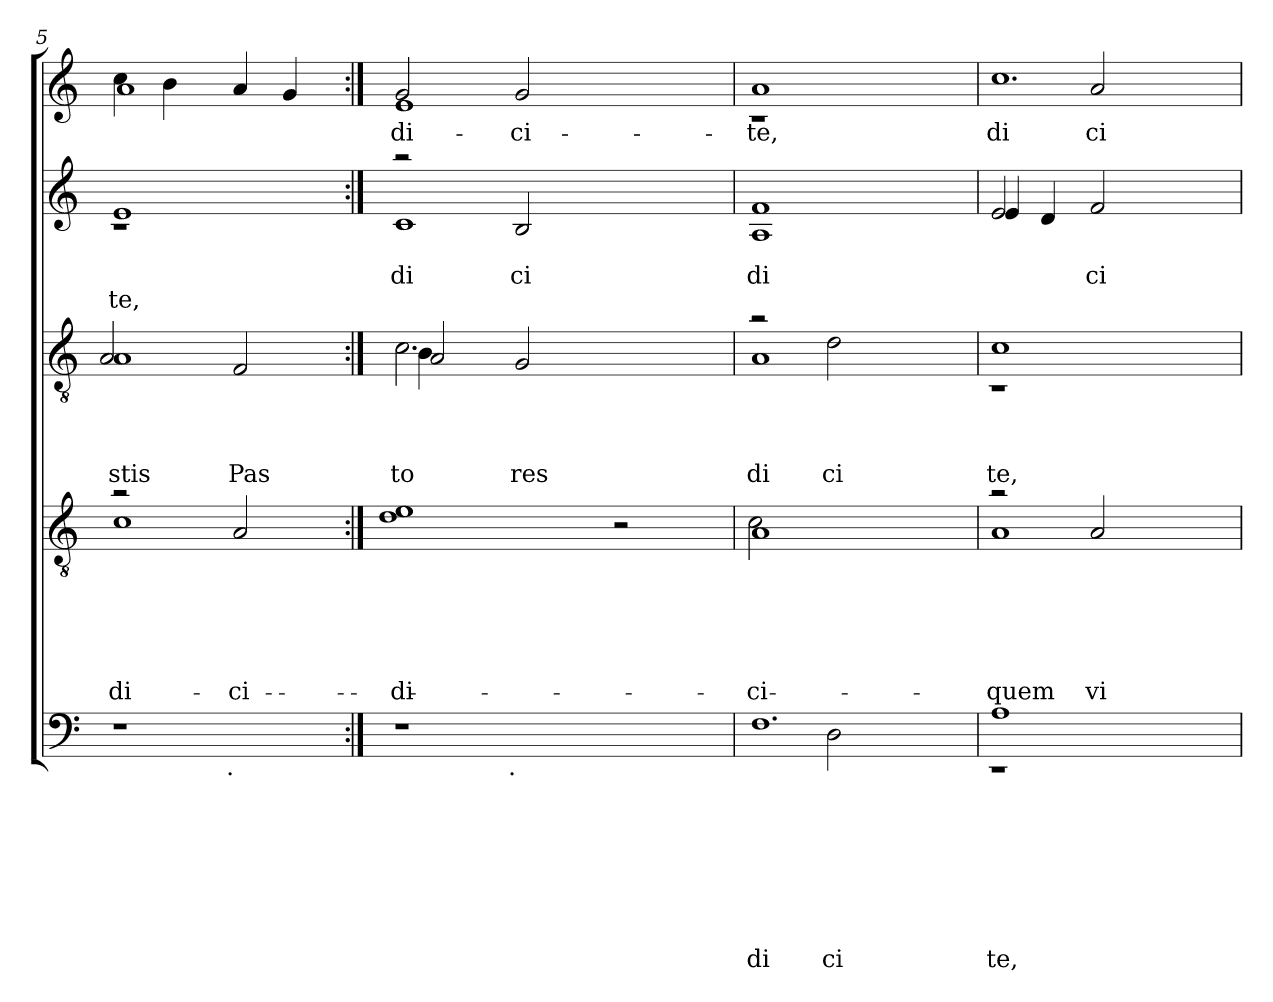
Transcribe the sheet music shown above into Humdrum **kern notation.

**kern	**text	**text	**text	**text	**text	**text	**text	**text	**kern	**text	**text	**text	**text	**text	**text	**kern	**text	**text	**text	**text	**kern	**text	**text	**text	**kern	**text
*part5	*part5	*part5	*part5	*part5	*part5	*part5	*part5	*part5	*part4	*part4	*part4	*part4	*part4	*part4	*part4	*part3	*part3	*part3	*part3	*part3	*part2	*part2	*part2	*part2	*part1	*part1
*staff5	*staff5	*staff5	*staff5	*staff5	*staff5	*staff5	*staff5	*staff5	*staff4	*staff4	*staff4	*staff4	*staff4	*staff4	*staff4	*staff3	*staff3	*staff3	*staff3	*staff3	*staff2	*staff2	*staff2	*staff2	*staff1	*staff1
*clefF4	*	*	*	*	*	*	*	*	*clefGv2	*	*	*	*	*	*	*clefGv2	*	*	*	*	*clefG2	*	*	*	*clefG2	*
*k[]	*	*	*	*	*	*	*	*	*k[]	*	*	*	*	*	*	*k[]	*	*	*	*	*k[]	*	*	*	*k[]	*
*C:	*	*	*	*	*	*	*	*	*C:	*	*	*	*	*	*	*C:	*	*	*	*	*C:	*	*	*	*C:	*
=5	=5	=5	=5	=5	=5	=5	=5	=5	=5	=5	=5	=5	=5	=5	=5	=5	=5	=5	=5	=5	=5	=5	=5	=5	=5	=5
*	*	*	*	*	*	*	*	*	*^	*	*	*	*	*	*	*	*	*	*	*	*	*	*	*	*	*
!	!	!	!	!	!	!	!	!	!	!	!	!	!	!	!	!LO:LY:b	!	!	!	!	!LO:LY:b	!	!	!	!	!	!
*	*	*	*	*	*	*	*	*	*	*	*	*	*	*	*	*	*^	*	*	*	*	*	*	*	*	*	*
!	!	!	!	!	!	!	!	!	!	!	!	!	!	!	!	!	!	!	!	!	!	!LO:LY:b	!	!	!	!LO:LY:b	!	!LO:LY:b
*^	*	*	*	*	*	*	*	*	*	*	*	*	*	*	*	*	*	*	*	*	*	*	*^	*	*	*	*^	*
1r	3ryy	.	.	.	.	.	.	.	.	2ra	1c	.	.	.	.	.	-di-	1A	2A/	.	.	.	stis	1e	1rc	.	.	-te,	4cc\	1a	.
.	.	.	.	.	.	.	.	.	.	.	.	.	.	.	.	.	.	.	.	.	.	.	.	.	.	.	.	.	4b\	.	.
.	12...ryy	.	.	.	.	.	.	.	.	.	.	.	.	.	.	.	.	.	.	.	.	.	.	.	.	.	.	.	.	.	.
!	!LO:TX:b:t=.	!	!	!	!	!	!	!	!	!	!	!	!	!	!	!	!	!	!	!	!	!	!	!	!	!	!	!	!	!	!
.	3ryy	.	.	.	.	.	.	.	.	.	.	.	.	.	.	.	.	.	.	.	.	.	.	.	.	.	.	.	.	.	.
!	!	!	!	!	!	!	!	!	!	!	!	!	!	!	!	!	!LO:LY:b	!	!	!	!	!	!LO:LY:b	!	!	!	!	!	!	!	!
.	.	.	.	.	.	.	.	.	.	2A/	.	.	.	.	.	.	ci-	.	2F/	.	.	.	Pas	.	.	.	.	.	4a/	.	.
.	.	.	.	.	.	.	.	.	.	.	.	.	.	.	.	.	.	.	.	.	.	.	.	.	.	.	.	.	4g/	.	.
.	6ryy	.	.	.	.	.	.	.	.	.	.	.	.	.	.	.	.	.	.	.	.	.	.	.	.	.	.	.	.	.	.
.	96ryy	.	.	.	.	.	.	.	.	.	.	.	.	.	.	.	.	.	.	.	.	.	.	.	.	.	.	.	.	.	.
!!LO:LB:g=z	!!
=6:|!	=6:|!	=6:|!	=6:|!	=6:|!	=6:|!	=6:|!	=6:|!	=6:|!	=6:|!	=6:|!	=6:|!	=6:|!	=6:|!	=6:|!	=6:|!	=6:|!	=6:|!	=6:|!	=6:|!	=6:|!	=6:|!	=6:|!	=6:|!	=6:|!	=6:|!	=6:|!	=6:|!	=6:|!	=6:|!	=6:|!	=6:|!
!	!	!	!	!	!	!	!	!	!	!	!	!	!	!	!	!	!LO:LY:b	!	!	!	!	!	!LO:LY:b	!	!	!	!LO:LY:b	!	!	!	!LO:LY:b
*	*	*	*	*	*	*	*	*	*	*	*	*	*	*	*	*	*	*	*^	*	*	*	*	*	*	*	*	*	*	*	*
!	!	!	!	!	!	!	!	!	!	!	!	!	!	!	!	!	!	!	!	!	!	!	!	!	!	!	!	!	!	!	!	!LO:LY:b
*	*	*	*	*	*	*	*	*	*	*v	*v	*	*	*	*	*	*	*	*	*	*	*	*	*	*	*	*	*	*	*	*	*
1r	3ryy	.	.	.	.	.	.	.	.	1d 1e	.	.	.	.	.	di	2.c\	4B\	2A/	.	.	.	to	2raa	1c	.	di	.	2g/	1e	-di-
.	.	.	.	.	.	.	.	.	.	.	.	.	.	.	.	.	.	2ryy	.	.	.	.	.	.	.	.	.	.	.	.	.
.	12...ryy	.	.	.	.	.	.	.	.	.	.	.	.	.	.	.	.	.	.	.	.	.	.	.	.	.	.	.	.	.	.
!	!LO:TX:b:t=.	!	!	!	!	!	!	!	!	!	!	!	!	!	!	!	!	!	!	!	!	!	!	!	!	!	!	!	!	!	!
.	3%2ryy	.	.	.	.	.	.	.	.	.	.	.	.	.	.	.	.	.	.	.	.	.	.	.	.	.	.	.	.	.	.
!	!	!	!	!	!	!	!	!	!	!	!	!	!	!	!	!	!	!	!	!	!	!	!LO:LY:b	!	!	!	!LO:LY:b	!	!	!	!LO:LY:b
.	.	.	.	.	.	.	.	.	.	.	.	.	.	.	.	.	.	.	2G/	.	.	.	res	2B/	.	.	ci	.	2g/	.	ci-
.	.	.	.	.	.	.	.	.	.	.	.	.	.	.	.	.	2ryy	2.ryy	.	.	.	.	.	.	.	.	.	.	.	.	.
2ryy	.	.	.	.	.	.	.	.	.	2r	.	.	.	.	.	.	.	.	2ryy	.	.	.	.	2ryy	2ryy	.	.	.	2ryy	2ryy	.
.	3ryy	.	.	.	.	.	.	.	.	.	.	.	.	.	.	.	.	.	.	.	.	.	.	.	.	.	.	.	.	.	.
.	.	.	.	.	.	.	.	.	.	.	.	.	.	.	.	.	4ryy	.	.	.	.	.	.	.	.	.	.	.	.	.	.
.	96ryy	.	.	.	.	.	.	.	.	.	.	.	.	.	.	.	.	.	.	.	.	.	.	.	.	.	.	.	.	.	.
=7	=7	=7	=7	=7	=7	=7	=7	=7	=7	=7	=7	=7	=7	=7	=7	=7	=7	=7	=7	=7	=7	=7	=7	=7	=7	=7	=7	=7	=7	=7	=7
!	!	!	!	!	!	!	!	!	!LO:LY:b	!	!	!	!	!	!	!LO:LY:b	!	!	!	!	!	!	!	!	!	!	!	!	!	!	!
*	*	*	*	*	*	*	*	*	*	*^	*	*	*	*	*	*	*	*	*	*	*	*	*	*	*	*	*	*	*	*	*
!	!	!	!	!	!	!	!	!	!	!	!	!	!	!	!	!	!LO:LY:b	!	!	!	!	!	!	!LO:LY:b	!	!	!	!LO:LY:b	!	!	!	!LO:LY:b
*	*	*	*	*	*	*	*	*	*	*	*	*	*	*	*	*	*	*	*v	*v	*	*	*	*	*	*	*	*	*	*	*	*
*	*	*	*	*	*	*	*	*	*	*	*	*	*	*	*	*	*	*	*	*	*	*	*	*v	*v	*	*	*	*	*	*
1.F	2ryy	.	.	.	.	.	.	.	di	1A	2c\	.	.	.	.	.	ci	2ra	1A	.	.	.	di	1A 1f	.	di	.	1a	1rc	-te,
!	!	!	!	!	!	!	!	!	!LO:LY:b	!	!	!	!	!	!	!	!	!	!	!	!	!	!LO:LY:b	!	!	!	!	!	!	!
.	2D\	.	.	.	.	.	.	.	ci	.	2ryy	.	.	.	.	.	.	2d\	.	.	.	.	ci	.	.	.	.	.	.	.
.	2ryy	.	.	.	.	.	.	.	.	2ryy	2ryy	.	.	.	.	.	.	2ryy	2ryy	.	.	.	.	2ryy	.	.	.	2ryy	2ryy	.
=8	=8	=8	=8	=8	=8	=8	=8	=8	=8	=8	=8	=8	=8	=8	=8	=8	=8	=8	=8	=8	=8	=8	=8	=8	=8	=8	=8	=8	=8	=8
!	!	!	!	!	!	!	!	!	!LO:LY:b	!	!	!	!	!	!	!	!LO:LY:b	!	!	!	!	!	!LO:LY:b	!	!	!	!	!	!	!LO:LY:b
*	*	*	*	*	*	*	*	*	*	*	*	*	*	*	*	*	*	*	*	*	*	*	*	*^	*	*	*	*	*	*
1A	1rEE	.	.	.	.	.	.	.	te,	2ra	1A	.	.	.	.	.	quem	1c	1rC	.	.	.	te,	2e/	4e/	.	.	.	1.cc	2ryy	di-
.	.	.	.	.	.	.	.	.	.	.	.	.	.	.	.	.	.	.	.	.	.	.	.	.	4d/	.	.	.	.	.	.
!	!	!	!	!	!	!	!	!	!	!	!	!	!	!	!	!	!LO:LY:b	!	!	!	!	!	!	!	!	!	!LO:LY:b	!	!	!	!LO:LY:b
.	.	.	.	.	.	.	.	.	.	2A/	.	.	.	.	.	.	vi	.	.	.	.	.	.	2ryy	2f/	.	ci	.	.	2a/	-ci-
2ryy	2ryy	.	.	.	.	.	.	.	.	2ryy	2ryy	.	.	.	.	.	.	2ryy	2ryy	.	.	.	.	2ryy	2ryy	.	.	.	.	2ryy	.
*v	*v	*	*	*	*	*	*	*	*	*	*	*	*	*	*	*	*	*v	*v	*	*	*	*	*v	*v	*	*	*	*v	*v	*
*	*	*	*	*	*	*	*	*	*v	*v	*	*	*	*	*	*	*	*	*	*	*	*	*	*	*	*	*
=	=	=	=	=	=	=	=	=	=	=	=	=	=	=	=	=	=	=	=	=	=	=	=	=	=	=
*-	*-	*-	*-	*-	*-	*-	*-	*-	*-	*-	*-	*-	*-	*-	*-	*-	*-	*-	*-	*-	*-	*-	*-	*-	*-	*-
